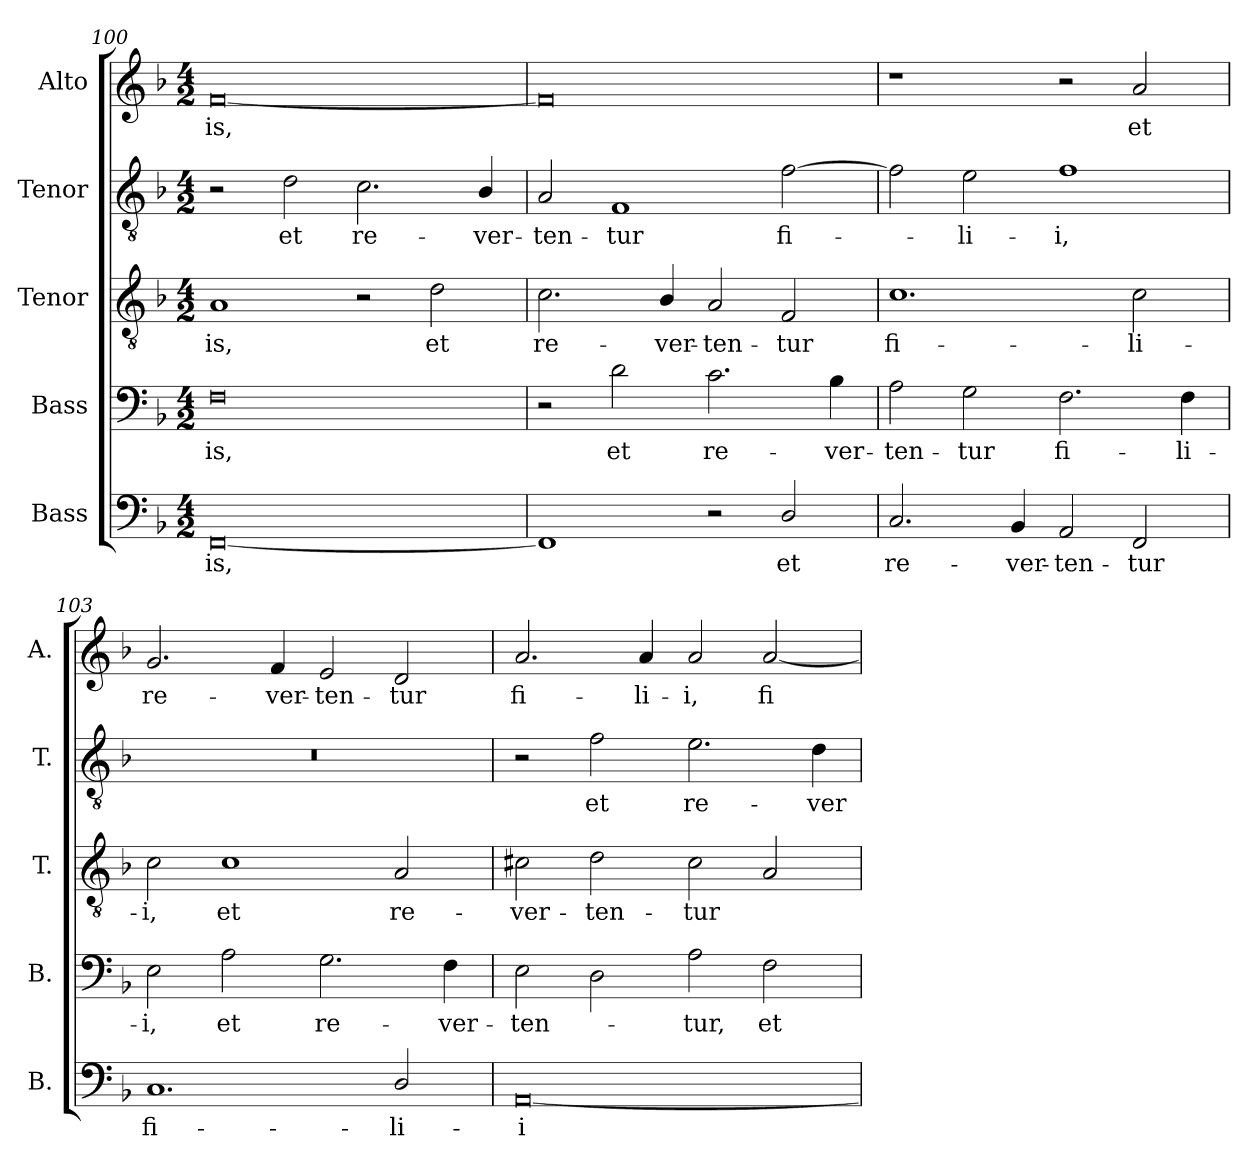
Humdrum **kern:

**kern	**text	**kern	**text	**kern	**text	**kern	**text	**kern	**text
*part5	*part5	*part4	*part4	*part3	*part3	*part2	*part2	*part1	*part1
*staff5	*staff5	*staff4	*staff4	*staff3	*staff3	*staff2	*staff2	*staff1	*staff1
*I"Bass	*	*I"Bass	*	*I"Tenor	*	*I"Tenor	*	*I"Alto	*
*I'B.	*	*I'B.	*	*I'T.	*	*I'T.	*	*I'A.	*
*clefF4	*	*clefF4	*	*clefGv2	*	*clefGv2	*	*clefG2	*
*	*	*	*	*ITrd7c12	*	*ITrd7c12	*	*	*
*k[b-]	*	*k[b-]	*	*k[b-]	*	*k[b-]	*	*k[b-]	*
*F:	*	*F:	*	*F:	*	*F:	*	*F:	*
*M4/2	*	*M4/2	*	*M4/2	*	*M4/2	*	*M4/2	*
=100	=100	=100	=100	=100	=100	=100	=100	=100	=100
!	!LO:LY:b:color=#000000	!	!	!	!	!	!	!	!
!	!	!	!LO:LY:b:color=#000000	!	!	!	!	!	!
!	!	!	!	!	!LO:LY:b:color=#000000	!	!	!	!
!	!	!	!	!	!	!	!	!	!LO:LY:b:color=#000000
[0FFi	-is,	0Fi	-is,	1AAi	-is,	2r	.	[0fi	-is,
!	!	!	!	!	!	!	!LO:LY:b:color=#000000	!	!
.	.	.	.	.	.	2Di\	et	.	.
!	!	!	!	!	!	!	!LO:LY:b:color=#000000	!	!
.	.	.	.	2r	.	2.Ci\	re-	.	.
!	!	!	!	!	!LO:LY:b:color=#000000	!	!	!	!
.	.	.	.	2Di\	et	.	.	.	.
!	!	!	!	!	!	!	!LO:LY:b:color=#000000	!	!
.	.	.	.	.	.	4BB-i/	-ver-	.	.
!!LO:LB:g=z
=101	=101	=101	=101	=101	=101	=101	=101	=101	=101
!	!	!	!	!	!LO:LY:b:color=#000000	!	!	!	!
!	!	!	!	!	!	!	!LO:LY:b:color=#000000	!	!
1FFi]	.	2r	.	2.Ci\	re-	2AAi/	-ten-	0fi]	.
!	!	!	!LO:LY:b:color=#000000	!	!	!	!	!	!
!	!	!	!	!	!	!	!LO:LY:b:color=#000000	!	!
.	.	2di\	et	.	.	1FFi	-tur	.	.
!	!	!	!	!	!LO:LY:b:color=#000000	!	!	!	!
.	.	.	.	4BB-i/	-ver-	.	.	.	.
!	!	!	!LO:LY:b:color=#000000	!	!	!	!	!	!
!	!	!	!	!	!LO:LY:b:color=#000000	!	!	!	!
2r	.	2.ci\	re-	2AAi/	-ten-	.	.	.	.
!	!LO:LY:b:color=#000000	!	!	!	!	!	!	!	!
!	!	!	!	!	!LO:LY:b:color=#000000	!	!	!	!
!	!	!	!	!	!	!	!LO:LY:b:color=#000000	!	!
2Di/	et	.	.	2FFi/	-tur	[2Fi\	fi-	.	.
!	!	!	!LO:LY:b:color=#000000	!	!	!	!	!	!
.	.	4B-i\	-ver-	.	.	.	.	.	.
=102	=102	=102	=102	=102	=102	=102	=102	=102	=102
!	!LO:LY:b:color=#000000	!	!	!	!	!	!	!	!
!	!	!	!LO:LY:b:color=#000000	!	!	!	!	!	!
!	!	!	!	!	!LO:LY:b:color=#000000	!	!	!	!
2.Ci/	re-	2Ai\	-ten-	1.Ci	fi-	2Fi\]	.	1r	.
!	!	!	!LO:LY:b:color=#000000	!	!	!	!	!	!
!	!	!	!	!	!	!	!LO:LY:b:color=#000000	!	!
.	.	2Gi\	-tur	.	.	2Ei\	-li-	.	.
!	!LO:LY:b:color=#000000	!	!	!	!	!	!	!	!
4BB-i/	-ver-	.	.	.	.	.	.	.	.
!	!LO:LY:b:color=#000000	!	!	!	!	!	!	!	!
!	!	!	!LO:LY:b:color=#000000	!	!	!	!	!	!
!	!	!	!	!	!	!	!LO:LY:b:color=#000000	!	!
2AAi/	-ten-	2.Fi\	fi-	.	.	1Fi	-i,	2r	.
!	!LO:LY:b:color=#000000	!	!	!	!	!	!	!	!
!	!	!	!	!	!LO:LY:b:color=#000000	!	!	!	!
!	!	!	!	!	!	!	!	!	!LO:LY:b:color=#000000
2FFi/	-tur	.	.	2Ci\	-li-	.	.	2ai/	et
!	!	!	!LO:LY:b:color=#000000	!	!	!	!	!	!
.	.	4Fi\	-li-	.	.	.	.	.	.
=103	=103	=103	=103	=103	=103	=103	=103	=103	=103
!	!LO:LY:b:color=#000000	!	!	!	!	!	!	!	!
!	!	!	!LO:LY:b:color=#000000	!	!	!	!	!	!
!	!	!	!	!	!LO:LY:b:color=#000000	!LO:N:vis=1	!	!	!
!	!	!	!	!	!	!	!	!	!LO:LY:b:color=#000000
1.Ci	fi-	2Ei\	-i,	2Ci\	-i,	0r	.	2.gi/	re-
!	!	!	!LO:LY:b:color=#000000	!	!	!	!	!	!
!	!	!	!	!	!LO:LY:b:color=#000000	!	!	!	!
.	.	2Ai\	et	1Ci	et	.	.	.	.
!	!	!	!	!	!	!	!	!	!LO:LY:b:color=#000000
.	.	.	.	.	.	.	.	4fi/	-ver-
!	!	!	!LO:LY:b:color=#000000	!	!	!	!	!	!
!	!	!	!	!	!	!	!	!	!LO:LY:b:color=#000000
.	.	2.Gi\	re-	.	.	.	.	2ei/	-ten-
!	!LO:LY:b:color=#000000	!	!	!	!	!	!	!	!
!	!	!	!	!	!LO:LY:b:color=#000000	!	!	!	!
!	!	!	!	!	!	!	!	!	!LO:LY:b:color=#000000
2Di/	-li-	.	.	2AAi/	re-	.	.	2di/	-tur
!	!	!	!LO:LY:b:color=#000000	!	!	!	!	!	!
.	.	4Fi\	-ver-	.	.	.	.	.	.
=104	=104	=104	=104	=104	=104	=104	=104	=104	=104
!	!LO:LY:b:color=#000000	!	!	!	!	!	!	!	!
!	!	!	!LO:LY:b:color=#000000	!	!	!	!	!	!
!	!	!	!	!	!LO:LY:b:color=#000000	!	!	!	!
!	!	!	!	!	!	!	!	!	!LO:LY:b:color=#000000
[0AAi	-i	2Ei\	-ten-	2C#Xi\	-ver-	2r	.	2.ai/	fi-
!	!	!	!	!	!LO:LY:b:color=#000000	!	!	!	!
!	!	!	!	!	!	!	!LO:LY:b:color=#000000	!	!
.	.	2Di\	.	2Di\	-ten-	2Fi\	et	.	.
!	!	!	!	!	!	!	!	!	!LO:LY:b:color=#000000
.	.	.	.	.	.	.	.	4ai/	-li-
!	!	!	!LO:LY:b:color=#000000	!	!	!	!	!	!
!	!	!	!	!	!LO:LY:b:color=#000000	!	!	!	!
!	!	!	!	!	!	!	!LO:LY:b:color=#000000	!	!
!	!	!	!	!	!	!	!	!	!LO:LY:b:color=#000000
.	.	2Ai\	-tur,	2C#i\	-tur	2.Ei\	re-	2ai/	-i,
!	!	!	!LO:LY:b:color=#000000	!	!	!	!	!	!
!	!	!	!	!	!	!	!	!	!LO:LY:b:color=#000000
.	.	2Fi\	et	2AAi/	.	.	.	[2ai/	fi-
!	!	!	!	!	!	!	!LO:LY:b:color=#000000	!	!
.	.	.	.	.	.	4Di\	-ver-	.	.
=	=	=	=	=	=	=	=	=	=
*-	*-	*-	*-	*-	*-	*-	*-	*-	*-
